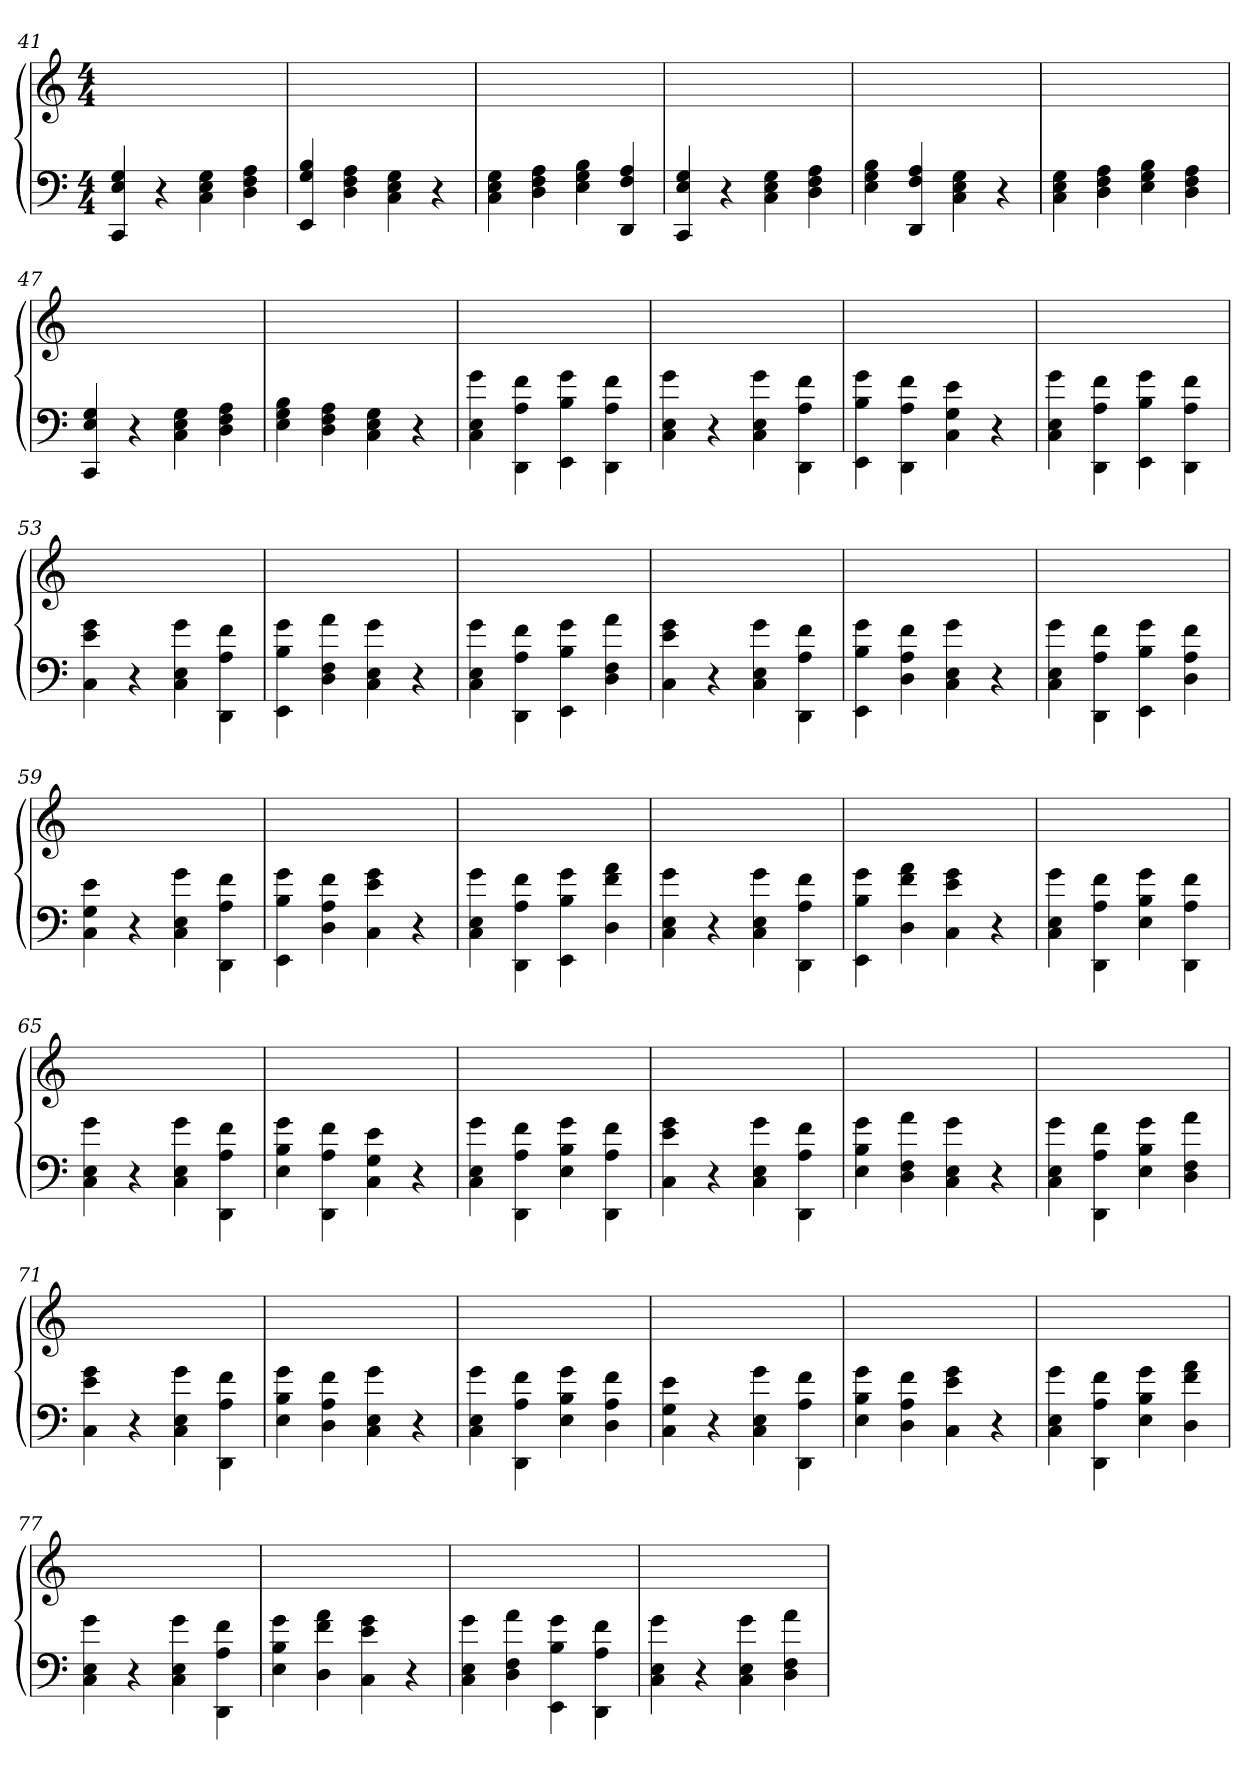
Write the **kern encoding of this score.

**kern	**kern
*part2	*part1
*staff2	*staff1
*clefF4	*clefG2
*k[]	*k[]
*C:	*C:
*M4/4	*M4/4
=41	=41
4CC 4E 4G	1ryy
4r	.
4C 4E 4G	.
4D 4F 4A	.
=42	=42
4EE 4G 4B	1ryy
4D 4F 4A	.
4C 4E 4G	.
4r	.
=43	=43
4C 4E 4G	1ryy
4D 4F 4A	.
4E 4G 4B	.
4DD 4F 4A	.
=44	=44
4CC 4E 4G	1ryy
4r	.
4C 4E 4G	.
4D 4F 4A	.
=45	=45
4E 4G 4B	1ryy
4DD 4F 4A	.
4C 4E 4G	.
4r	.
=46	=46
4C 4E 4G	1ryy
4D 4F 4A	.
4E 4G 4B	.
4D 4F 4A	.
=47	=47
4CC 4E 4G	1ryy
4r	.
4C 4E 4G	.
4D 4F 4A	.
=48	=48
4E 4G 4B	1ryy
4D 4F 4A	.
4C 4E 4G	.
4r	.
=49	=49
4C 4E 4g	1ryy
4DD 4A 4f	.
4EE 4B 4g	.
4DD 4A 4f	.
=50	=50
4C 4E 4g	1ryy
4r	.
4C 4E 4g	.
4DD 4A 4f	.
=51	=51
4EE 4B 4g	1ryy
4DD 4A 4f	.
4C 4G 4e	.
4r	.
=52	=52
4C 4E 4g	1ryy
4DD 4A 4f	.
4EE 4B 4g	.
4DD 4A 4f	.
=53	=53
4C 4e 4g	1ryy
4r	.
4C 4E 4g	.
4DD 4A 4f	.
=54	=54
4EE 4B 4g	1ryy
4D 4F 4a	.
4C 4E 4g	.
4r	.
=55	=55
4C 4E 4g	1ryy
4DD 4A 4f	.
4EE 4B 4g	.
4D 4F 4a	.
=56	=56
4C 4e 4g	1ryy
4r	.
4C 4E 4g	.
4DD 4A 4f	.
=57	=57
4EE 4B 4g	1ryy
4D 4A 4f	.
4C 4E 4g	.
4r	.
=58	=58
4C 4E 4g	1ryy
4DD 4A 4f	.
4EE 4B 4g	.
4D 4A 4f	.
=59	=59
4C 4G 4e	1ryy
4r	.
4C 4E 4g	.
4DD 4A 4f	.
=60	=60
4EE 4B 4g	1ryy
4D 4A 4f	.
4C 4e 4g	.
4r	.
=61	=61
4C 4E 4g	1ryy
4DD 4A 4f	.
4EE 4B 4g	.
4D 4f 4a	.
=62	=62
4C 4E 4g	1ryy
4r	.
4C 4E 4g	.
4DD 4A 4f	.
=63	=63
4EE 4B 4g	1ryy
4D 4f 4a	.
4C 4e 4g	.
4r	.
=64	=64
4C 4E 4g	1ryy
4DD 4A 4f	.
4E 4B 4g	.
4DD 4A 4f	.
=65	=65
4C 4E 4g	1ryy
4r	.
4C 4E 4g	.
4DD 4A 4f	.
=66	=66
4E 4B 4g	1ryy
4DD 4A 4f	.
4C 4G 4e	.
4r	.
=67	=67
4C 4E 4g	1ryy
4DD 4A 4f	.
4E 4B 4g	.
4DD 4A 4f	.
=68	=68
4C 4e 4g	1ryy
4r	.
4C 4E 4g	.
4DD 4A 4f	.
=69	=69
4E 4B 4g	1ryy
4D 4F 4a	.
4C 4E 4g	.
4r	.
=70	=70
4C 4E 4g	1ryy
4DD 4A 4f	.
4E 4B 4g	.
4D 4F 4a	.
=71	=71
4C 4e 4g	1ryy
4r	.
4C 4E 4g	.
4DD 4A 4f	.
=72	=72
4E 4B 4g	1ryy
4D 4A 4f	.
4C 4E 4g	.
4r	.
=73	=73
4C 4E 4g	1ryy
4DD 4A 4f	.
4E 4B 4g	.
4D 4A 4f	.
=74	=74
4C 4G 4e	1ryy
4r	.
4C 4E 4g	.
4DD 4A 4f	.
=75	=75
4E 4B 4g	1ryy
4D 4A 4f	.
4C 4e 4g	.
4r	.
=76	=76
4C 4E 4g	1ryy
4DD 4A 4f	.
4E 4B 4g	.
4D 4f 4a	.
=77	=77
4C 4E 4g	1ryy
4r	.
4C 4E 4g	.
4DD 4A 4f	.
=78	=78
4E 4B 4g	1ryy
4D 4f 4a	.
4C 4e 4g	.
4r	.
=79	=79
4C 4E 4g	1ryy
4D 4F 4a	.
4EE 4B 4g	.
4DD 4A 4f	.
=80	=80
4C 4E 4g	1ryy
4r	.
4C 4E 4g	.
4D 4F 4a	.
=	=
*-	*-
